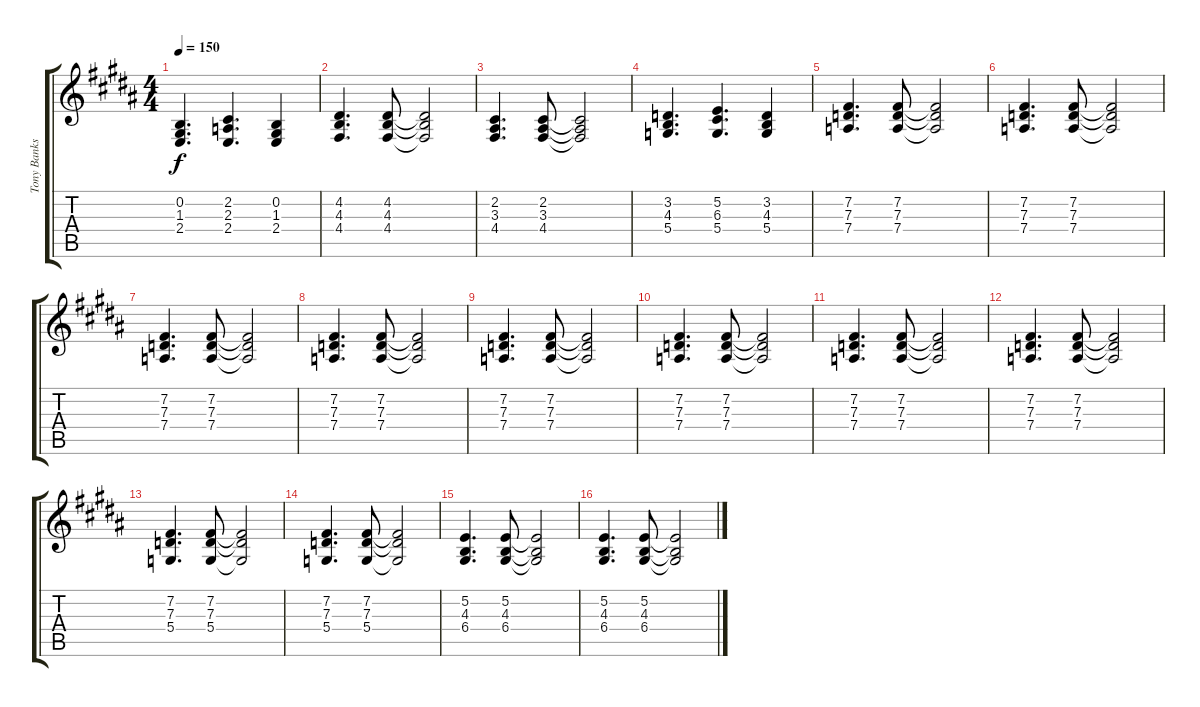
\track ("Tony Banks [Left Hand]" "Tony Banks") {instrument acousticgrandpiano}
\staff {score tabs}
\tuning (E4 B3 G3 D3 A2 E2) {hide}
\ts (4 4)
\tempo 150
\clef g2
\ks b
(0.2 1.3 2.4).4{d dy f} (2.2 2.3 2.4).4{d} (0.2 1.3 2.4).4 |
(4.2 4.3 4.4).4{d} (4.2 4.3 4.4).8 (4.2{t} 4.3{t} 4.4{t}).2 |
(2.2 3.3 4.4).4{d} (2.2 3.3 4.4).8 (2.2{t} 3.3{t} 4.4{t}).2 |
(3.2 4.3 5.4).4{d} (5.2 6.3 5.4).4{d} (3.2 4.3 5.4).4 |
(7.2 7.3 7.4).4{d} (7.2 7.3 7.4).8 (7.2{t} 7.3{t} 7.4{t}).2 |
(7.2 7.3 7.4).4{d} (7.2 7.3 7.4).8 (7.2{t} 7.3{t} 7.4{t}).2 |
(7.2 7.3 7.4).4{d} (7.2 7.3 7.4).8 (7.2{t} 7.3{t} 7.4{t}).2 |
(7.2 7.3 7.4).4{d} (7.2 7.3 7.4).8 (7.2{t} 7.3{t} 7.4{t}).2 |
(7.2 7.3 7.4).4{d} (7.2 7.3 7.4).8 (7.2{t} 7.3{t} 7.4{t}).2 |
(7.2 7.3 7.4).4{d} (7.2 7.3 7.4).8 (7.2{t} 7.3{t} 7.4{t}).2 |
(7.2 7.3 7.4).4{d} (7.2 7.3 7.4).8 (7.2{t} 7.3{t} 7.4{t}).2 |
(7.2 7.3 7.4).4{d} (7.2 7.3 7.4).8 (7.2{t} 7.3{t} 7.4{t}).2 |
(7.2 7.3 5.4).4{d} (7.2 7.3 5.4).8 (7.2{t} 7.3{t} 5.4{t}).2 |
(7.2 7.3 5.4).4{d} (7.2 7.3 5.4).8 (7.2{t} 7.3{t} 5.4{t}).2 |
(5.2 4.3 6.4).4{d} (5.2 4.3 6.4).8 (5.2{t} 4.3{t} 6.4{t}).2 |
(5.2 4.3 6.4).4{d} (5.2 4.3 6.4).8 (5.2{t} 4.3{t} 6.4{t}).2
